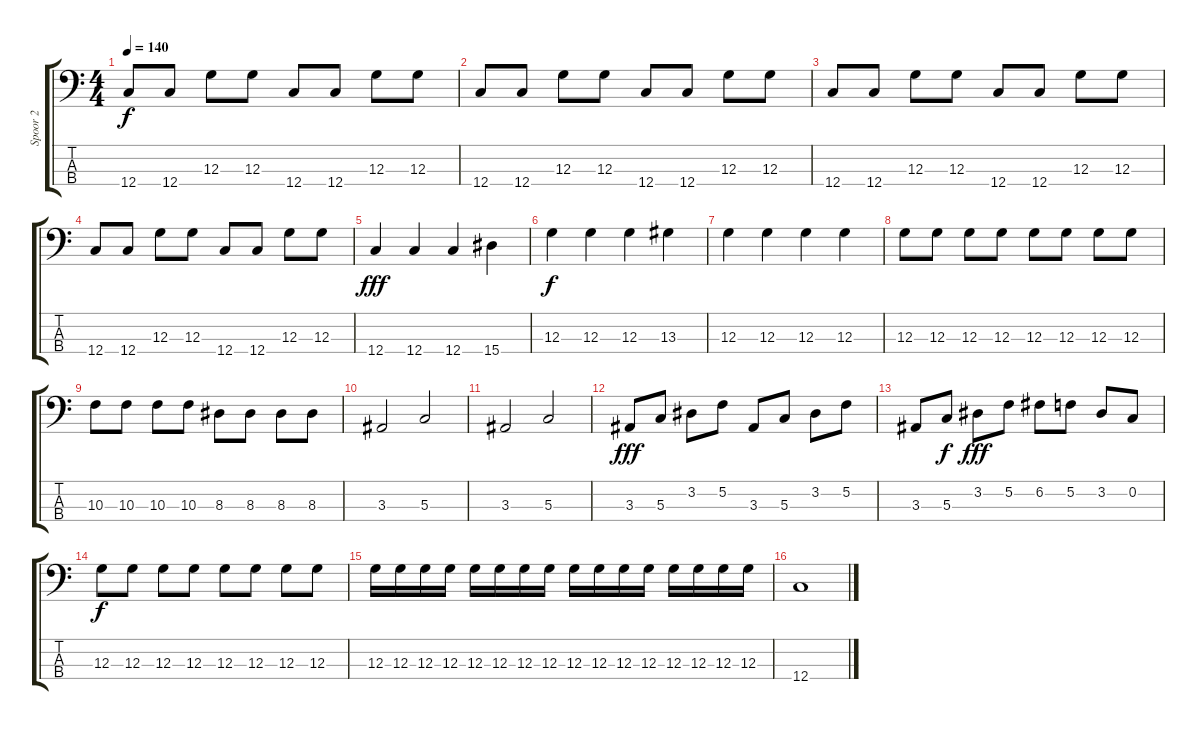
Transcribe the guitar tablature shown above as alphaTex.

\track ("Spoor 2" "Spoor 2") {instrument electricbassfinger}
\staff {score tabs}
\tuning (F2 C2 G1 C1) {hide}
\ts (4 4)
\tempo 140
\clef f4
\ks c
12.4.8{dy f} 12.4.8 12.3.8 12.3.8 12.4.8 12.4.8 12.3.8 12.3.8 |
12.4.8 12.4.8 12.3.8 12.3.8 12.4.8 12.4.8 12.3.8 12.3.8 |
12.4.8 12.4.8 12.3.8 12.3.8 12.4.8 12.4.8 12.3.8 12.3.8 |
12.4.8 12.4.8 12.3.8 12.3.8 12.4.8 12.4.8 12.3.8 12.3.8 |
12.4.4{dy fff} 12.4.4 12.4.4 15.4.4 |
12.3.4{dy f} 12.3.4 12.3.4 13.3.4 |
12.3.4 12.3.4 12.3.4 12.3.4 |
12.3.8 12.3.8 12.3.8 12.3.8 12.3.8 12.3.8 12.3.8 12.3.8 |
10.3.8 10.3.8 10.3.8 10.3.8 8.3.8 8.3.8 8.3.8 8.3.8 |
3.3.2 5.3.2 |
3.3.2 5.3.2 |
3.3.8{dy fff} 5.3.8 3.2.8 5.2.8 3.3.8 5.3.8 3.2.8 5.2.8 |
3.3.8 5.3.8{dy f} 3.2.8{dy fff} 5.2.8 6.2.8 5.2.8 3.2.8 0.2.8 |
12.3.8{dy f} 12.3.8 12.3.8 12.3.8 12.3.8 12.3.8 12.3.8 12.3.8 |
12.3.16 12.3.16 12.3.16 12.3.16 12.3.16 12.3.16 12.3.16 12.3.16 12.3.16 12.3.16 12.3.16 12.3.16 12.3.16 12.3.16 12.3.16 12.3.16 |
12.4.1
